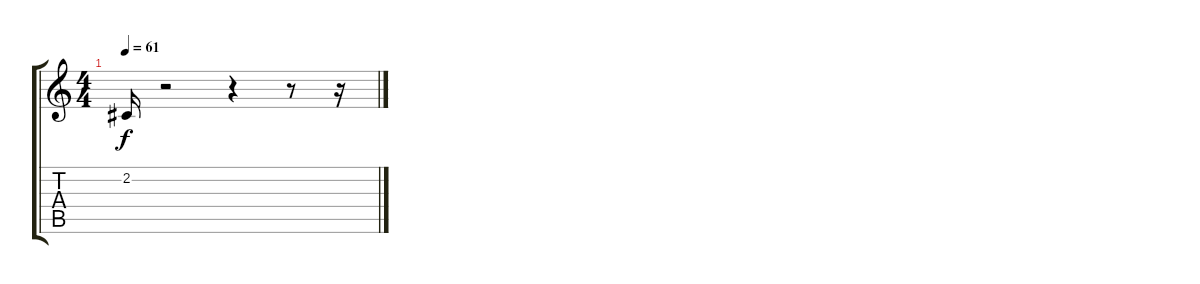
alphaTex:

\track "" {instrument voiceoohs}
\staff {score tabs}
\tuning (E4 B3 G3 D3 A2 E2) {hide}
\ts (4 4)
\tempo 61
\clef g2
\ks c
2.2{t}.16{dy f} r.2 r.4 r.8 r.16
